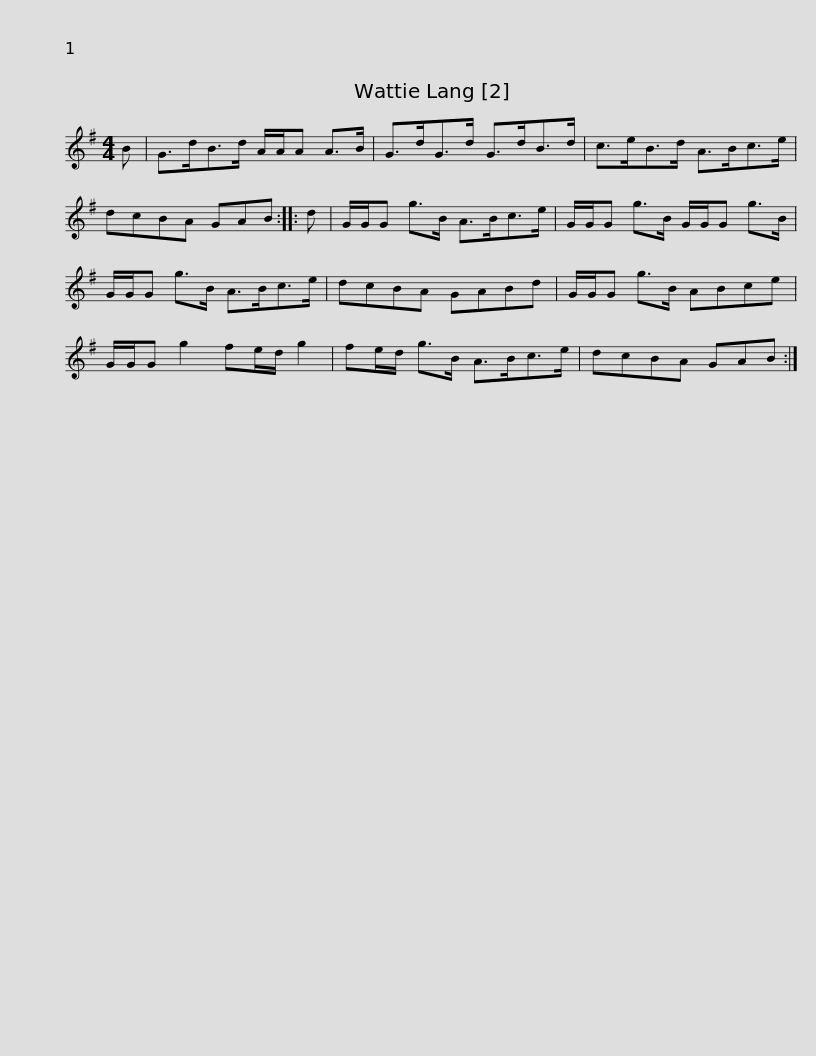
X:1
L:1/8
M:4/4
I:linebreak $
K:G
V:1 treble
V:1
 B | G>dB>d A/A/A A>B | G>dG>d G>dB>d | c>eB>d A>Bc>e | dcBA GAB :: %5
 d |$ G/G/G g>B A>Bc>e | G/G/G g>B G/G/G g>B | G/G/G g>B A>Bc>e | dcBA GABd |$ %10
 G/G/G g>B ABce | G/G/G g2 fe/d/ g2 | fe/d/ g>B A>Bc>e | dcBA GAB :| %14
